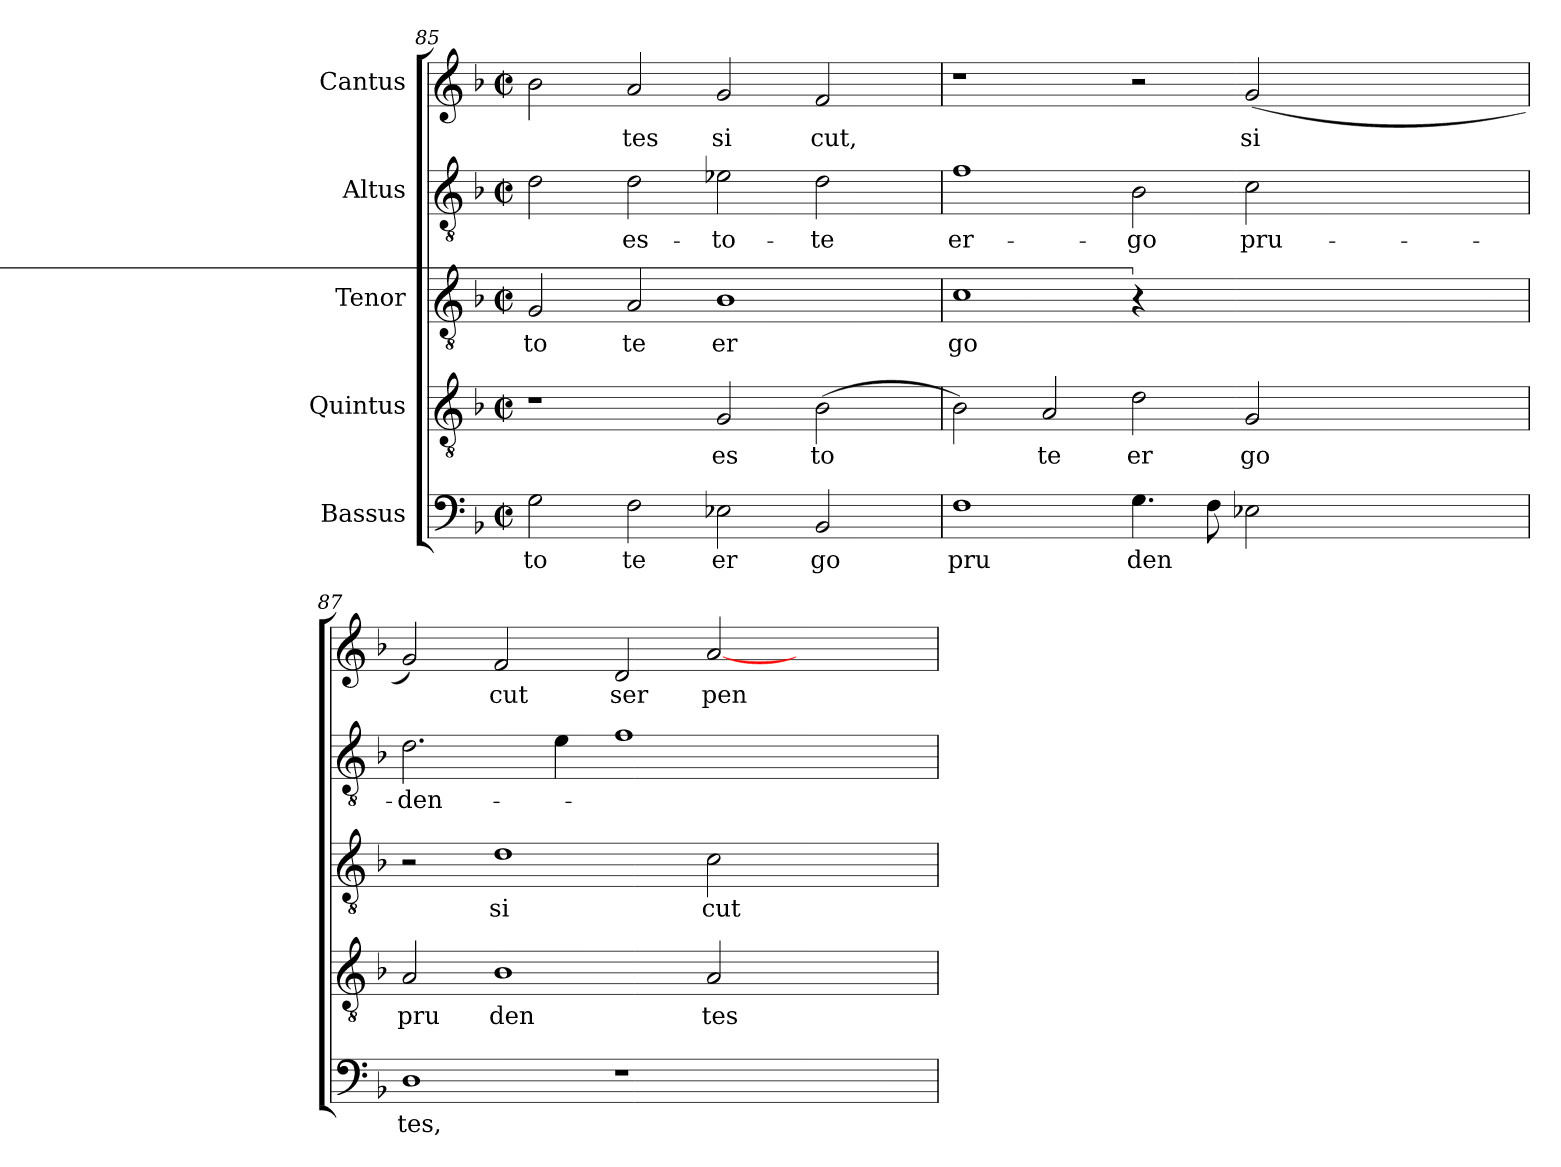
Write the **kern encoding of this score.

**kern	**text	**kern	**text	**kern	**text	**kern	**text	**kern	**text
*part5	*part5	*part4	*part4	*part3	*part3	*part2	*part2	*part1	*part1
*staff5	*staff5	*staff4	*staff4	*staff3	*staff3	*staff2	*staff2	*staff1	*staff1
*I"Bassus	*	*I"Quintus	*	*I"Tenor	*	*I"Altus	*	*I"Cantus	*
!!LO:LB:g=z
*clefF4	*	*clefGv2	*	*clefGv2	*	*clefGv2	*	*clefG2	*
*k[b-]	*	*k[b-]	*	*k[b-]	*	*k[b-]	*	*k[b-]	*
*F:	*	*F:	*	*F:	*	*F:	*	*F:	*
*M2/2	*	*M2/2	*	*M2/2	*	*M2/2	*	*M2/2	*
*met(c|)	*	*met(c|)	*	*met(c|)	*	*met(c|)	*	*met(c|)	*
=85	=85	=85	=85	=85	=85	=85	=85	=85	=85
!	!LO:LY:b:cj	!	!	!	!LO:LY:b:cj	!	!	!	!
*	*	*	*	*	*	*	*	*^	*
2G\	to	1r	.	2G/	-to	2d\	.	2b-\	64ryy	.
.	.	.	.	.	.	.	.	.	1ryy	.
!	!LO:LY:b:cj	!	!	!	!LO:LY:b:cj	!	!LO:LY:b:cj	!	!	!LO:LY:b:cj
2F\	te	.	.	2A/	te	2d\	es-	2a/	.	-tes
!	!LO:LY:b:cj	!	!LO:LY:b:cj	!	!LO:LY:b:cj	!	!LO:LY:b:cj	!	!	!LO:LY:b:cj
2E-X\	er	2G/	es	1B-	er	2e-X\	-to-	2g/	.	si
.	.	.	.	.	.	.	.	.	2ryy	.
!	!LO:LY:b:cj	!	!LO:LY:b:cj	!	!	!	!LO:LY:b:cj	!	!	!LO:LY:b:cj
2BB-/	go	(>2B-\	to	.	.	2d\	-te	2f/	.	cut,
.	.	.	.	.	.	.	.	.	4ryy	.
.	.	.	.	.	.	.	.	.	8...ryy	.
=86	=86	=86	=86	=86	=86	=86	=86	=86	=86	=86
!	!LO:LY:b:cj	!	!	!	!LO:LY:b:cj	!	!LO:LY:b:cj	!	!	!
*	*	*	*	*	*	*	*	*v	*v	*
1F	pru	2B-\)	.	1c	go	1f	er-	1r	.
!	!	!	!LO:LY:b:cj	!	!	!	!	!	!
.	.	2A/	te	.	.	.	.	.	.
!	!LO:LY:b	!	!LO:LY:b:cj	!LO:N:vis=1	!	!	!LO:LY:b:cj	!	!
4.G\	den	2d\	er	4%9r	.	2B-\	-go	2r	.
8F\	.	.	.	.	.	.	.	.	.
!	!	!	!LO:LY:b:cj	!	!	!	!LO:LY:b:cj	!	!LO:LY:b:cj
2E-X\	.	2G/	go	.	.	2c\	pru-	(<2g/	si
1ryy	.	1ryy	.	.	.	1ryy	.	1ryy	.
4ryy	.	4ryy	.	.	.	4ryy	.	4ryy	.
=87	=87	=87	=87	=87	=87	=87	=87	=87	=87
!	!LO:LY:b:cj	!	!LO:LY:b:cj	!	!	!	!LO:LY:b	!	!
1D	tes,	2A/	pru	2r	.	2.d\	-den-	2g/)	.
!	!	!	!LO:LY:b:cj	!	!LO:LY:b:cj	!	!	!	!LO:LY:b:cj
.	.	1B-	den	1d	si	.	.	2f/	cut
.	.	.	.	.	.	4e\	.	.	.
!LO:N:vis=1	!	!	!	!	!	!	!	!	!LO:LY:b:cj
0r	.	.	.	.	.	1f	.	2d/	ser
!	!	!	!LO:LY:b:cj	!	!LO:LY:b:cj	!	!	!	!LO:LY:b
.	.	2A/	tes	2c\	cut	.	.	[<2a/	pen
.	.	1ryy	.	1ryy	.	1ryy	.	1ryy	.
=	=	=	=	=	=	=	=	=	=
*-	*-	*-	*-	*-	*-	*-	*-	*-	*-
